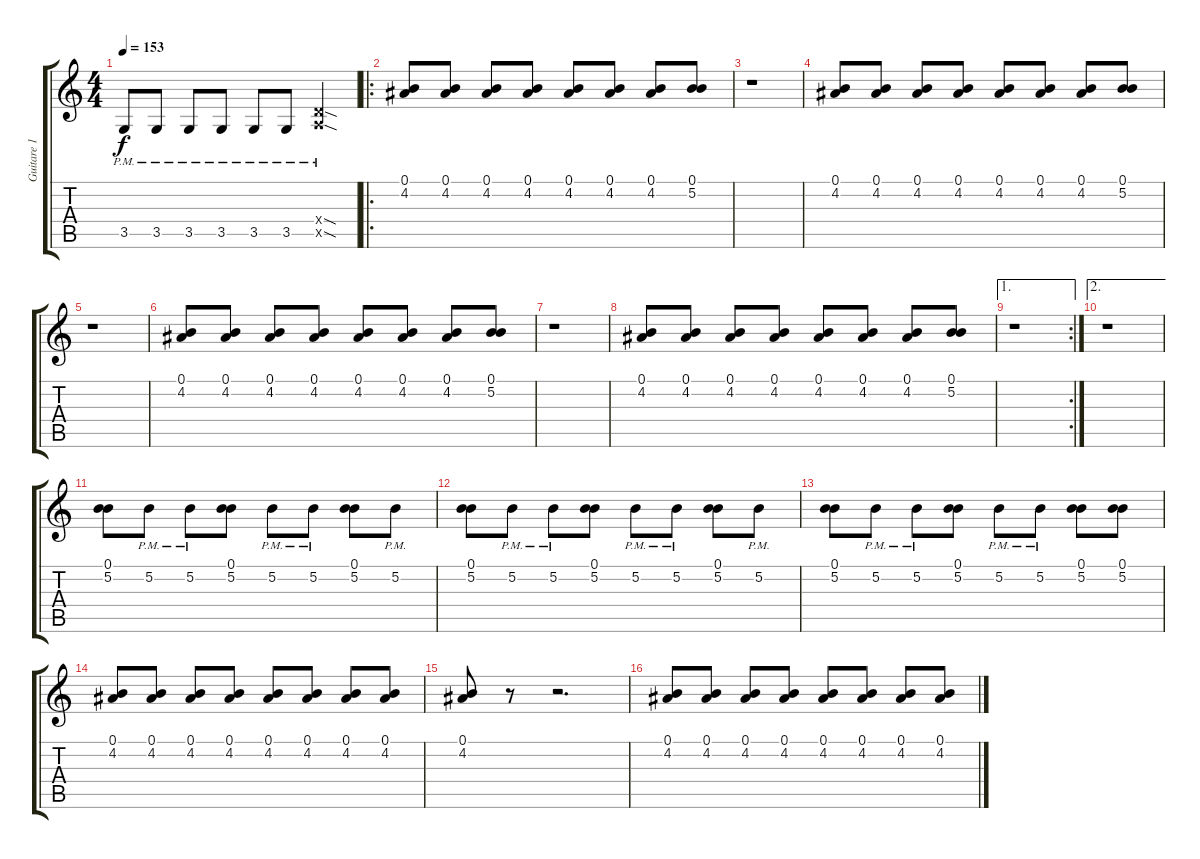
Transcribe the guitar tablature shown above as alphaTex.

\track ("Guitare 1" "Guitare 1") {instrument distortionguitar}
\staff {score tabs}
\tuning (B3 Gb3 D3 A2 E2 B1) {hide}
\ts (4 4)
\tempo 153
\clef g2
\ks c
3.5{pm}.8{dy f} 3.5{pm}.8 3.5{pm}.8 3.5{pm}.8 3.5{pm}.8 3.5{pm}.8 (0.4{sod x} 10.5{sod pm x}).4 |
\ro
(0.1 4.2).8 (0.1 4.2).8 (0.1 4.2).8 (0.1 4.2).8 (0.1 4.2).8 (0.1 4.2).8 (0.1 4.2).8 (0.1 5.2).8 |
r.1 |
(0.1 4.2).8 (0.1 4.2).8 (0.1 4.2).8 (0.1 4.2).8 (0.1 4.2).8 (0.1 4.2).8 (0.1 4.2).8 (0.1 5.2).8 |
r.1 |
(0.1 4.2).8 (0.1 4.2).8 (0.1 4.2).8 (0.1 4.2).8 (0.1 4.2).8 (0.1 4.2).8 (0.1 4.2).8 (0.1 5.2).8 |
r.1 |
(0.1 4.2).8 (0.1 4.2).8 (0.1 4.2).8 (0.1 4.2).8 (0.1 4.2).8 (0.1 4.2).8 (0.1 4.2).8 (0.1 5.2).8 |
\ae 1
\rc 2
r.1 |
\ae 2
r.1 |
(0.1 5.2).8 5.2{pm}.8 5.2{pm}.8 (0.1 5.2).8 5.2{pm}.8 5.2{pm}.8 (0.1 5.2).8 5.2{pm}.8 |
(0.1 5.2).8 5.2{pm}.8 5.2{pm}.8 (0.1 5.2).8 5.2{pm}.8 5.2{pm}.8 (0.1 5.2).8 5.2{pm}.8 |
(0.1 5.2).8 5.2{pm}.8 5.2{pm}.8 (0.1 5.2).8 5.2{pm}.8 5.2{pm}.8 (0.1 5.2).8 (0.1 5.2).8 |
(0.1 4.2).8 (0.1 4.2).8 (0.1 4.2).8 (0.1 4.2).8 (0.1 4.2).8 (0.1 4.2).8 (0.1 4.2).8 (0.1 4.2).8 |
(0.1 4.2).8 r.8 r.2{d} |
(0.1 4.2).8 (0.1 4.2).8 (0.1 4.2).8 (0.1 4.2).8 (0.1 4.2).8 (0.1 4.2).8 (0.1 4.2).8 (0.1 4.2).8
